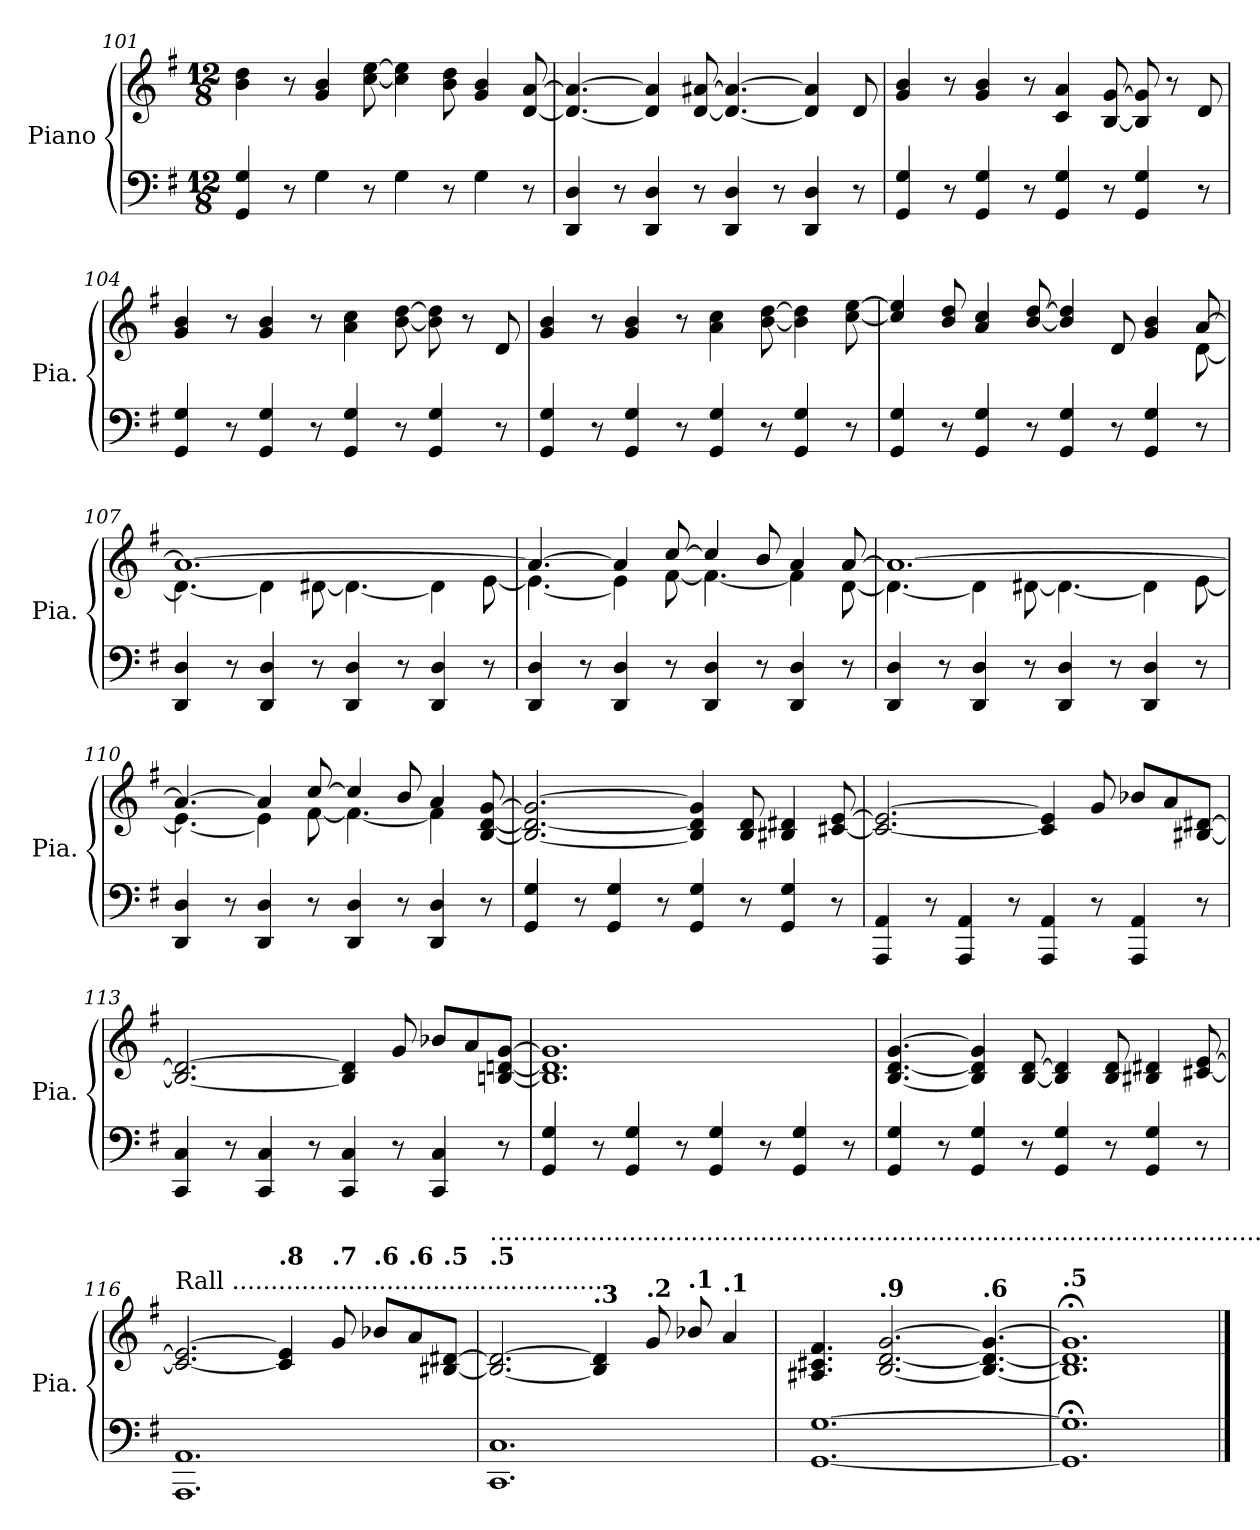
**kern	**kern
*part1	*part1
*staff2	*staff1
*I"Piano	*
*I'Pia.	*
*clefF4	*clefG2
*k[f#]	*k[f#]
*M12/8	*M12/8
=101	=101
4GG/ 4G/	4b\ 4dd\
8r	8r
4G\	4g/ 4b/
8r	[8cc\ [8ee\
4G\	4cc\] 4ee\]
8r	8b\ 8dd\
4G\	4g/ 4b/
8r	[8d/ [8a/
!!LO:LB:g=z
=102	=102
4DD/ 4D/	4.d/_ 4.a/_
8r	.
4DD/ 4D/	4d/] 4a/]
8r	[8d/ [8a#X/
4DD/ 4D/	4.d/_ 4.a#/_
8r	.
4DD/ 4D/	4d/] 4a#/]
8r	8d/
=103	=103
4GG/ 4G/	4g/ 4b/
8r	8r
4GG/ 4G/	4g/ 4b/
8r	8r
4GG/ 4G/	4c/ 4a/
8r	[8B/ [8g/
4GG/ 4G/	8B/] 8g/]
.	8r
8r	8d/
=104	=104
4GG/ 4G/	4g/ 4b/
8r	8r
4GG/ 4G/	4g/ 4b/
8r	8r
4GG/ 4G/	4a\ 4cc\
8r	[8b\ [8dd\
4GG/ 4G/	8b\] 8dd\]
.	8r
8r	8d/
=105	=105
4GG/ 4G/	4g/ 4b/
8r	8r
4GG/ 4G/	4g/ 4b/
8r	8r
4GG/ 4G/	4a\ 4cc\
8r	[8b\ [8dd\
4GG/ 4G/	4b\] 4dd\]
8r	[8cc\ [8ee\
!!LO:LB:g=z
=106	=106
*	*^
4GG/ 4G/	4cc/] 4ee/]	4.ryy
8r	8b/ 8dd/	.
*	*v	*v
4GG/ 4G/	4a/ 4cc/
8r	[8b/ [8dd/
4GG/ 4G/	4b/] 4dd/]
8r	8d/
4GG/ 4G/	4g/ 4b/
*	*^
8r	[8a/	[8d\
=107	=107	=107
4DD/ 4D/	1.a_	4.d\_
8r	.	.
4DD/ 4D/	.	4d\]
8r	.	[8d#X\
4DD/ 4D/	.	4.d#\_
8r	.	.
4DD/ 4D/	.	4d#\]
8r	.	[8e\
=108	=108	=108
4DD/ 4D/	4.a/_	4.e\_
8r	.	.
4DD/ 4D/	4a/]	4e\]
8r	[8cc/	[8f#\
4DD/ 4D/	4cc/]	4.f#\_
8r	8b/	.
4DD/ 4D/	4a/	4f#\]
8r	[8a/	[8d\
=109	=109	=109
4DD/ 4D/	1.a_	4.d\_
8r	.	.
4DD/ 4D/	.	4d\]
8r	.	[8d#X\
4DD/ 4D/	.	4.d#\_
8r	.	.
4DD/ 4D/	.	4d#\]
8r	.	[8e\
!!LO:PB:g=z	!!
=110	=110	=110
4DD/ 4D/	4.a/_	4.e\_
8r	.	.
4DD/ 4D/	4a/]	4e\]
8r	[8cc/	[8f#\
4DD/ 4D/	4cc/]	4.f#\_
8r	8b/	.
4DD/ 4D/	4a/	4f#\]
8r	[8B/ [8d/ [8g/	8ryy
*	*v	*v
=111	=111
4GG/ 4G/	2.B/_ 2.d/_ 2.g/_
8r	.
4GG/ 4G/	.
8r	.
4GG/ 4G/	4B/] 4d/] 4g/]
8r	8B/ 8d/
4GG/ 4G/	4B#X/ 4d#X/
8r	[8c#X/ [8e/
=112	=112
4AAA/ 4AA/	2.c#/_ 2.e/_
8r	.
4AAA/ 4AA/	.
8r	.
4AAA/ 4AA/	4c#/] 4e/]
8r	8g/
4AAA/ 4AA/	8b-X/L
.	8a/
8r	[8B#X/ [8d#X/J
!!LO:LB:g=z
=113	=113
4CC/ 4C/	2.B#/_ 2.d#/_
8r	.
4CC/ 4C/	.
8r	.
4CC/ 4C/	4B#/] 4d#/]
8r	8g/
4CC/ 4C/	8b-X/L
.	8a/
8r	[8Bn/ [8dn/ [8g/J
=114	=114
4GG/ 4G/	1.B] 1.d] 1.g]
8r	.
4GG/ 4G/	.
8r	.
4GG/ 4G/	.
8r	.
4GG/ 4G/	.
8r	.
=115	=115
4GG/ 4G/	[4.B/ [4.d/ [4.g/
8r	.
4GG/ 4G/	4B/] 4d/] 4g/]
8r	[8B/ [8d/
4GG/ 4G/	4B/] 4d/]
8r	8B/ 8d/
4GG/ 4G/	4B#X/ 4d#X/
8r	[8c#X/ [8e/
=116	=116
*	*MM240
!	!LO:TX:a:t=Rall .................................................
1.AAA 1.AA	2.c#/_ 2.e/_
*	*MM219
!	!LO:TX:a:B:t=.8
.	4c#/] 4e/]
*	*MM213
!	!LO:TX:a:B:t=.7
.	8g/
*	*MM210
!	!LO:TX:a:B:t=.6
.	8b-X/L
*	*MM207
!	!LO:TX:a:B:t=.6
.	8a/
*	*MM204
!	!LO:TX:a:B:t=.5
.	[8B#X/ [8d#X/J
!!LO:LB:g=z
=117	=117
*	*MM201
!	!LO:TX:a:B:t=.5
!	!LO:TX:a:t=..................................................................................................................................................................................
1.CC 1.C	2.B#/_ 2.d#/_
*	*MM183
!	!LO:TX:a:B:t=.3
.	4B#/] 4d#/]
*	*MM177
!	!LO:TX:a:B:t=.2
.	8g/
*	*MM174
!	!LO:TX:a:B:t=.1
.	8b-X/
*	*MM171
!	!LO:TX:a:B:t=.1
.	4a/
=118	=118
*	*MM165
[1.GG [1.G	4.A#X/ 4.c#X/ 4.f#/
*	*MM153
!	!LO:TX:a:B:t=.9
.	[2.B/ [2.d/ [2.g/
*	*MM135
!	!LO:TX:a:B:t=.6
.	4.B/_ 4.d/_ 4.g/_
=119	=119
*	*MM126
!	!LO:TX:a:B:t=.5
1.GG];< 1.G];<	1.B];< 1.d];< 1.g];<
==	==
*-	*-
